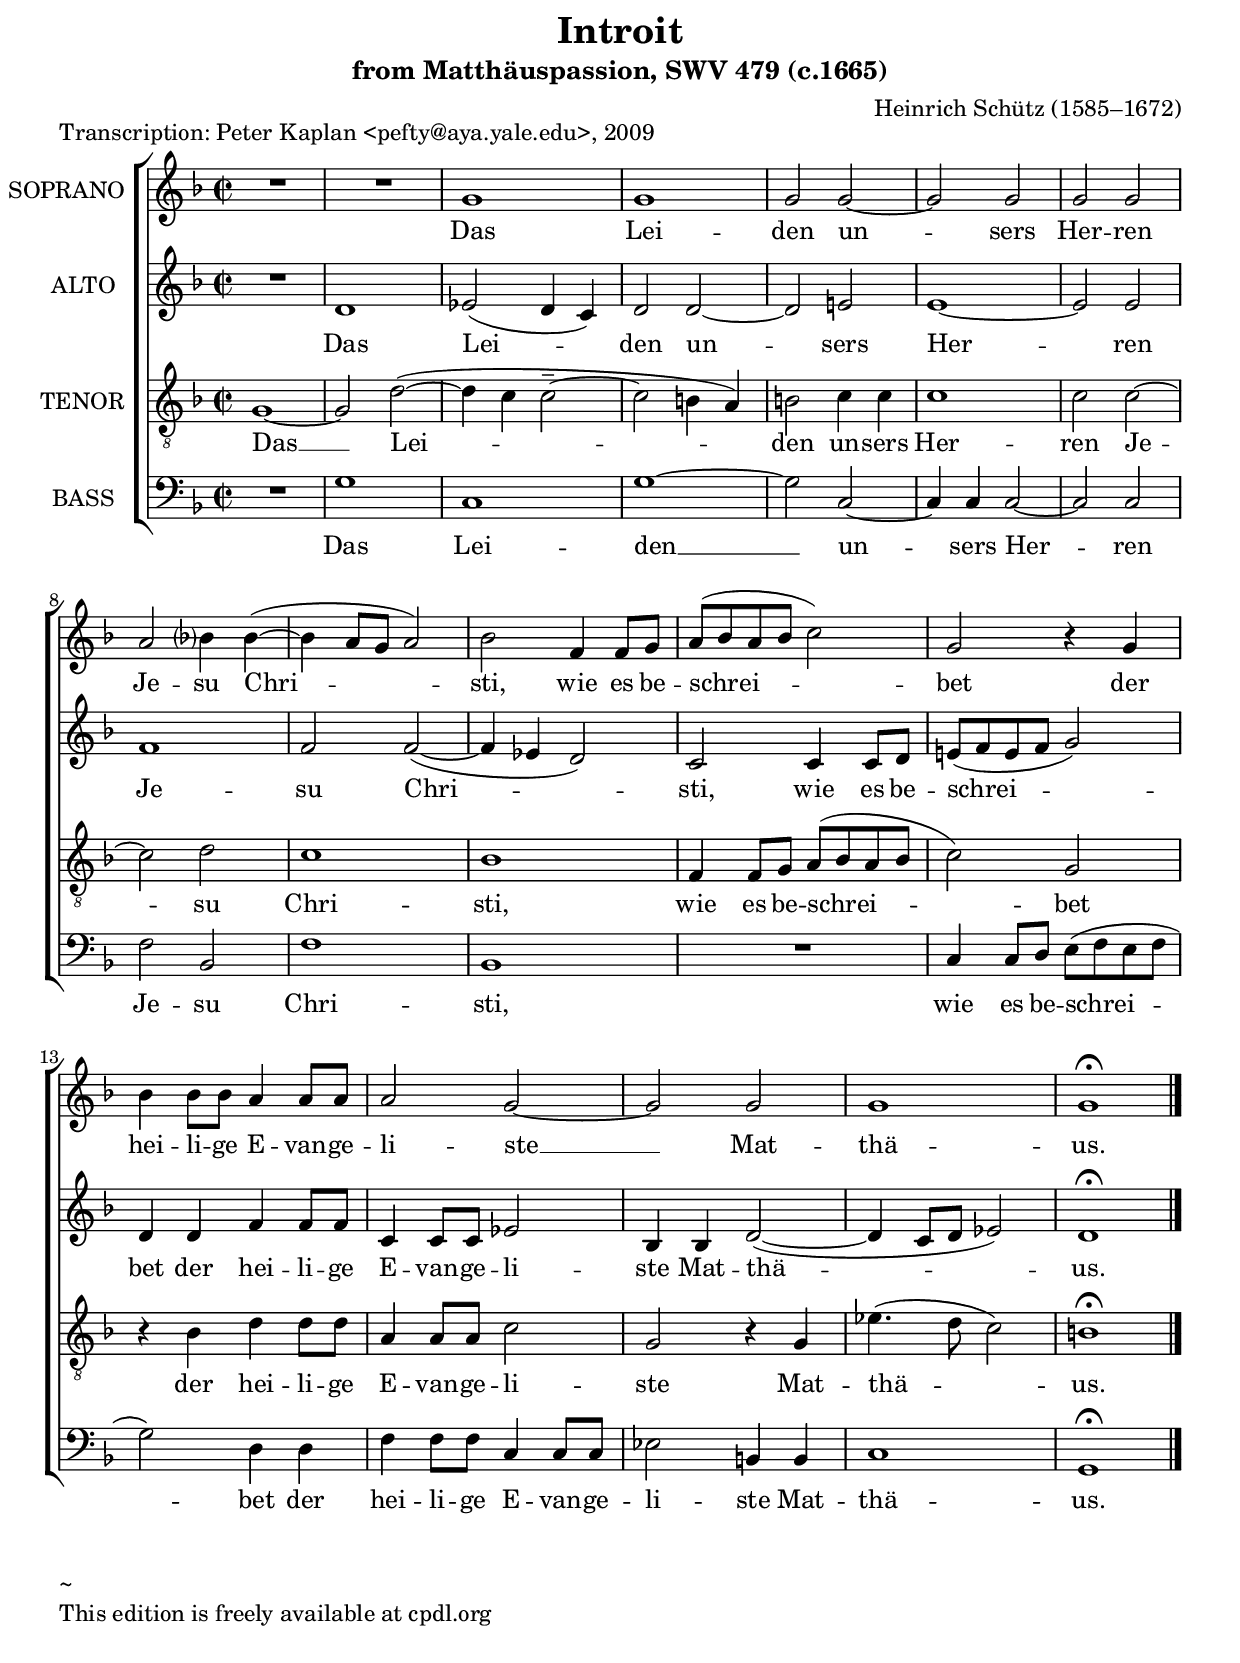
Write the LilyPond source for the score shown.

     \version "2.10.10"
\paper {
  between-system-space = 2.0\cm
  between-system-padding = #1
  ragged-bottom=##f
  ragged-last-bottom=##f
  bottom-margin = 2.0\cm
  top-margin = 0.1\cm
%  system-count = #6
  systemSeparatorMarkup = ""
}
\header {
    title = "Introit"
    subtitle = "from Matthäuspassion, SWV 479 (c.1665)"
    composer = "Heinrich Schütz (1585–1672)"
    date = "1623"
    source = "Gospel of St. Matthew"
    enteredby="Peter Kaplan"
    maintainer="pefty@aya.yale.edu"
    piece ="Transcription: Peter Kaplan <pefty@aya.yale.edu>, 2009"
    texidoc = "

Translation of text:
Jesus of Nazareth."
}

     \score { 
      <<
        \new ChoirStaff <<
        \new Staff = CantusOne <<
               {  
      <<
     \override Stem #'neutral-direction = #up 
%    \override Staff.TimeSignature #'style = #'()
        \clef treble
        \key d \minor 
        \new Voice = "CantusOne" {
     \override NoteHead #'style = #'baroque
        \set Staff.midiInstrument = "synth voice"
        \set Staff.vocalName = "SOPRANO "

\time 2/2
R1   
R1
g'1
g'1
% measure 5
g'2 g'~
g'2 g'
g'2 g'
a'2 bes'?4 bes'(~
bes'4 a'8 g' a'2)
% measure 10
bes'2 f'4 f'8 g'
a'8( bes' a' bes' c''2)
g'2 r4 g'
bes'4 bes'8 bes' a'4 a'8 a'
a'2 g'~
% measure 15
g'2 g'
g'1
g'1\fermata
\bar "|."
}
>>
}

>>

\new Lyrics 
\lyricsto "CantusOne"
        { 


Das
Lei --
den un --
 sers 
Her -- ren
Je -- su Chri --

sti, wie es be -- 
schrei -- 
bet der
hei -- li -- ge E -- van -- ge --
li -- ste 
__ Mat -- 
thä -- 
us.
}



        \new Staff = Altus <<
               {  
      <<
     \override Stem #'neutral-direction = #up 
 %   \override Staff.TimeSignature #'style = #'()
        \clef treble
        \key d \minor 
        \new Voice = "Altus" {
     \override NoteHead #'style = #'baroque
        \set Staff.midiInstrument = "synth voice"
        \set Staff.vocalName = "ALTO "

\time 2/2
R1
d'1
ees'2( d'4 c')
d'2 d'~
% measure 5
d'2 e'!
e'1~
e'2 e'
f'1
f'2 f'(~
% measure 10
f'4 ees' d'2)
c'2 c'4 c'8 d'
e'!8( f' e' f' g'2)
d'4 d' f' f'8 f'
c'4 c'8 c' ees'2
% measure 15
bes4 bes d'2(~
d'4 c'8 d' ees'2)
d'1\fermata
\bar "|."
}
>>
}

>>

\new Lyrics 
\lyricsto "Altus"
        { 

Das
Lei --
den un --
 sers 
Her -- 
 ren
Je -- 
su Chri --
sti, wie es be -- 
schrei --
bet der hei -- li -- ge 
E -- van -- ge -- li -- 
ste Mat -- thä -- 

us.
}


        \new Staff = Tenor <<
               {  
      <<
     \override Stem #'neutral-direction = #up 
%    \override Staff.TimeSignature #'style = #'()
        \clef "G_8"
        \key d \minor 
        \new Voice = "Tenor" {
     \override NoteHead #'style = #'baroque
        \set Staff.midiInstrument = "synth voice"
        \set Staff.vocalName = "TENOR "

\time 2/2
g1~
g2 d'(~
d'4 c' c'2--~
c'2 b!4 a)
% measure 5
b!2 c'4 c'
c'1
c'2 c'~
c'2 d'
c'1
% measure 10
bes1
f4 f8 g a( bes a bes
c'2) g
r4 bes d' d'8 d'
a4 a8 a c'2
% measure 15
g2 r4 g
ees'4.( d'8 c'2)
b!1\fermata
\bar "|."
}
>>
}

>>

\new Lyrics 
\lyricsto "Tenor"
        { 
Das
__ Lei --

den un -- sers 
Her -- 
ren Je -- 
 su
Chri --
sti,
wie es be -- schrei --
 bet 
 der hei -- li -- ge 
E -- van -- ge -- li -- 
ste Mat -- 
thä -- 
us.
}


        \new Staff = Bassus <<
               {  
      <<
     \override Stem #'neutral-direction = #up 
 %   \override Staff.TimeSignature #'style = #'()
        \clef bass
        \key d \minor 
        \new Voice = "Bassus" {
     \override NoteHead #'style = #'baroque
        \set Staff.midiInstrument = "synth voice"
        \set Staff.vocalName = "BASS "

\time 2/2
R1
g1
c1
g1~
% measure 5
g2 c~
c4 c c2~
c2 c
f2 bes,
f1
% measure 10
bes,1
R1
c4 c8 d e( f e f
g2) d4 d
f4 f8 f c4 c8 c
% measure 15
ees2 b,!4 b,
c1
g,1\fermata
\bar "|."
}
>>
}

>>

\new Lyrics 
\lyricsto "Bassus"
        { 

Das
Lei --
den
__ un --
 sers Her -- 
 ren
Je -- su
Chri --
sti,

wie es be -- schrei --
 bet der
hei -- li -- ge E -- van -- ge --
li -- ste Mat -- 
thä -- 
us.
}


>>


>>
   






%{
\midi { 
\context { 
\Score 
tempoWholesPerMinute = #(ly:make-moment 72 4) 
} 
} 
%}







     }
\layout { 
         \context { 
          \Staff \consists "Horizontal_bracket_engraver" 
          }
         }
\markup{\column{\line{ ~ } \line{This edition is freely available at cpdl.org}} 
} 



















